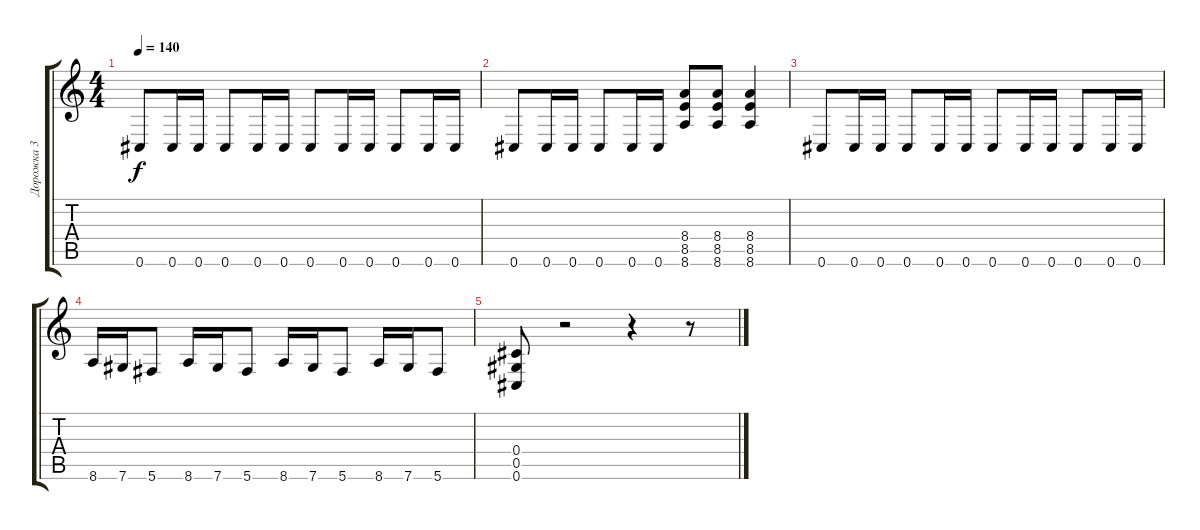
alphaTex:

\track ("Дорожка 3" "Дорожка 3") {instrument distortionguitar}
\staff {score tabs}
\tuning (Eb4 Bb3 Gb3 Db3 Ab2 Db2) {hide}
\ts (4 4)
\tempo 140
\clef g2
\ks c
0.6.8{dy f} 0.6.16 0.6.16 0.6.8 0.6.16 0.6.16 0.6.8 0.6.16 0.6.16 0.6.8 0.6.16 0.6.16 |
0.6.8 0.6.16 0.6.16 0.6.8 0.6.16 0.6.16 (8.4 8.5 8.6).8 (8.4 8.5 8.6).8 (8.4 8.5 8.6).4 |
0.6.8 0.6.16 0.6.16 0.6.8 0.6.16 0.6.16 0.6.8 0.6.16 0.6.16 0.6.8 0.6.16 0.6.16 |
8.6.16 7.6.16 5.6.8 8.6.16 7.6.16 5.6.8 8.6.16 7.6.16 5.6.8 8.6.16 7.6.16 5.6.8 |
(0.4 0.5 0.6).8 r.2 r.4 r.8
